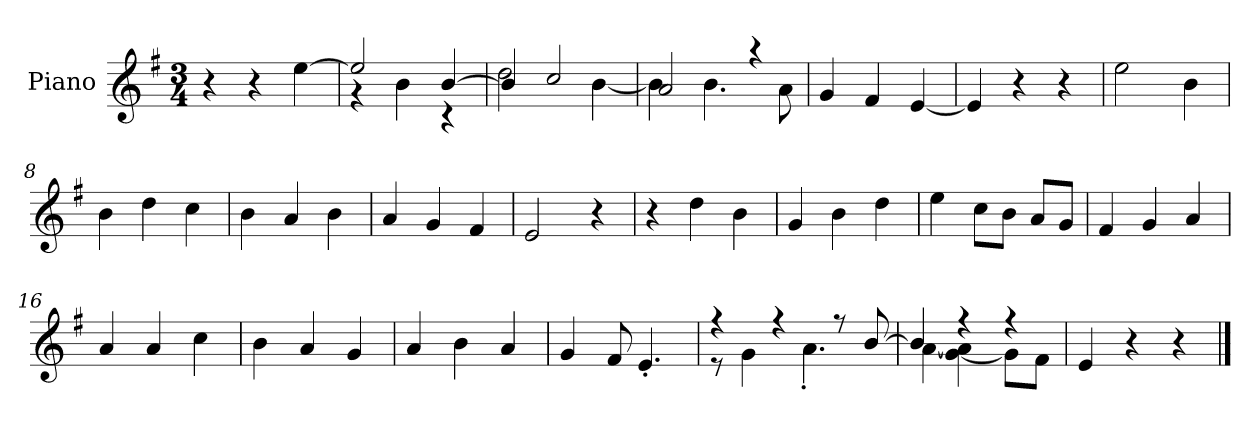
**kern
*part1
*staff1
*I"Piano
*I'P-no
*clefG2
*k[f#]
*M3/4
*MM179
=1
4r
4r
[4ee\
=2
*^
2ee/]	4r
.	4b\
[4b/	4r
=3	=3
4b/]	2dd\
2cc/	.
.	[4b\
=4	=4
2a/	4b\]
.	4.b\
4r	.
.	8a\
*v	*v
=5
4g/
4f#/
[4e/
=6
4e/]
4r
4r
=7
2ee\
4b\
=8
4b\
4dd\
4cc\
=9
4b\
4a/
4b\
=10
4a/
4g/
4f#/
!!LO:LB:g=z
=11
2e/
4r
=12
4r
4dd\
4b\
=13
4g/
4b\
4dd\
=14
4ee\
8cc\L
8b\J
8a/L
8g/J
=15
4f#/
4g/
4a/
=16
4a/
4a/
4cc\
=17
4b\
4a/
4g/
=18
4a/
4b\
4a/
=19
4g/
8f#/
4.e'/
=20
*^
4r	8r
.	4g\
4r	.
.	4.a'\
8r	.
[8b/	.
!!LO:LB:g=z	!!
=21	=21
4b/]	[4a\
4r	[4g\ 4a\]
4r	8g\L]
.	8f#\J
*v	*v
=22
4e/
4r
4r
==
*-
